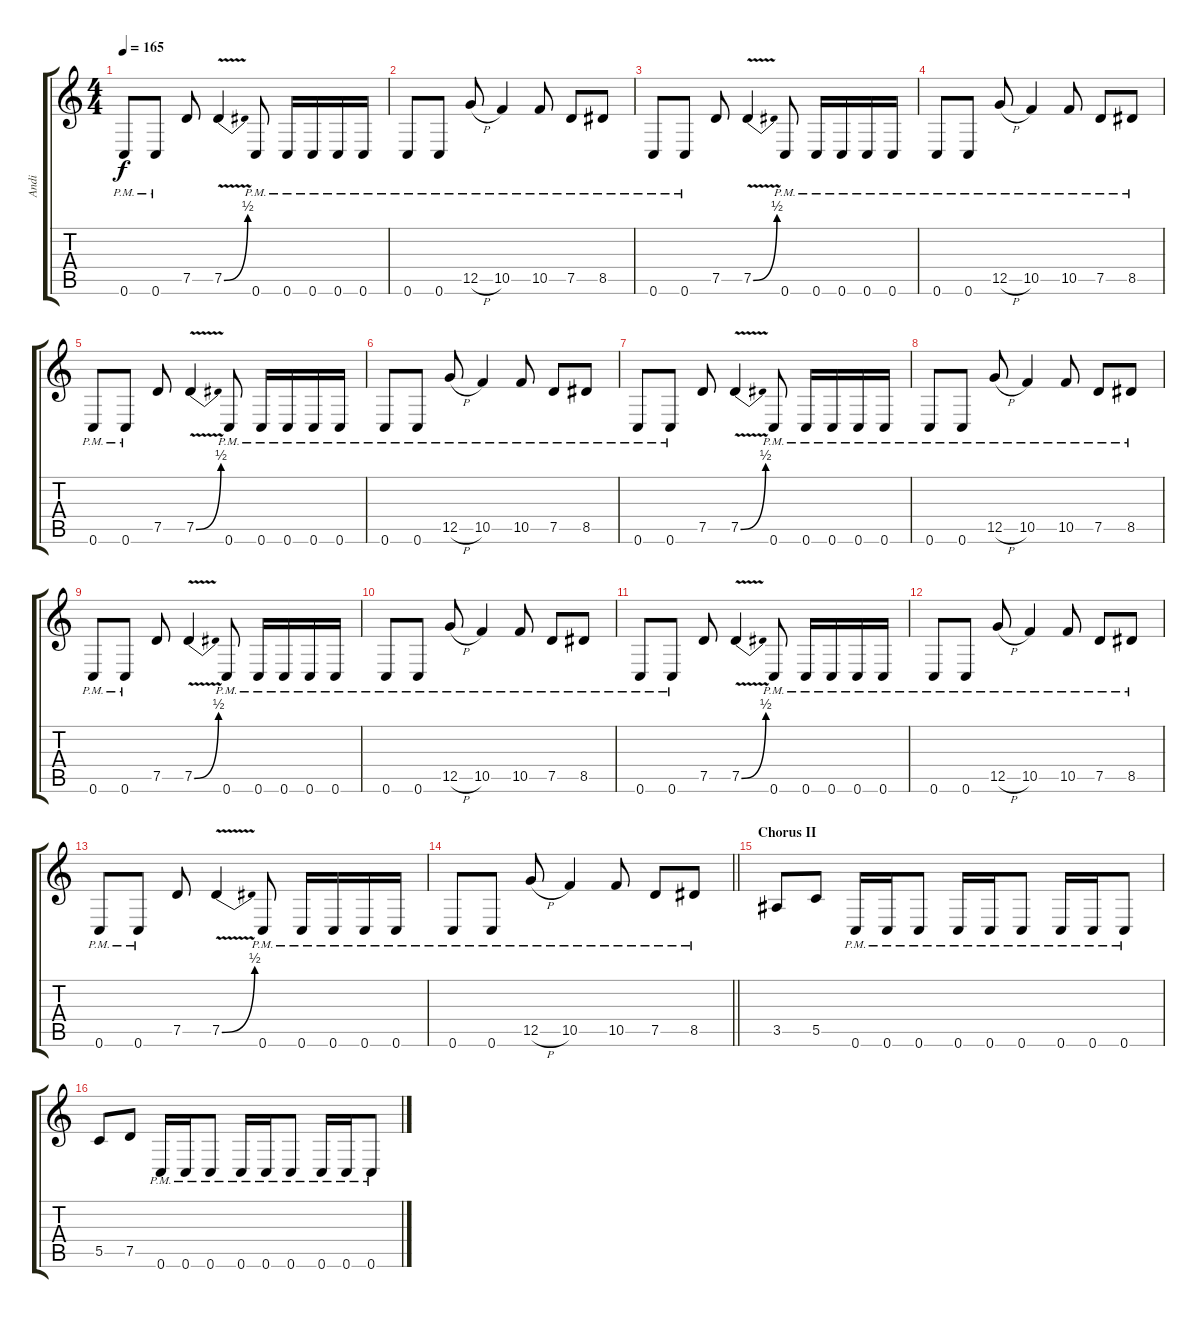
\track ("Andi" "Andi") {instrument distortionguitar}
\staff {score tabs}
\tuning (D4 A3 F3 C3 G2 C2) {hide}
\ts (4 4)
\tempo 165
\clef g2
\ks c
0.6{pm}.8{dy f} 0.6{pm}.8 7.5.8 7.5{be (bend 0 0 60 2) v}.4 0.6{pm}.8 0.6{pm}.16 0.6{pm}.16 0.6{pm}.16 0.6{pm}.16 |
0.6{pm}.8 0.6{pm}.8 12.5{h pm}.8 10.5{pm}.4 10.5{pm}.8 7.5{pm}.8 8.5{pm}.8 |
0.6{pm}.8 0.6{pm}.8 7.5.8 7.5{be (bend 0 0 60 2) v}.4 0.6{pm}.8 0.6{pm}.16 0.6{pm}.16 0.6{pm}.16 0.6{pm}.16 |
0.6{pm}.8 0.6{pm}.8 12.5{h pm}.8 10.5{pm}.4 10.5{pm}.8 7.5{pm}.8 8.5{pm}.8 |
0.6{pm}.8 0.6{pm}.8 7.5.8 7.5{be (bend 0 0 60 2) v}.4 0.6{pm}.8 0.6{pm}.16 0.6{pm}.16 0.6{pm}.16 0.6{pm}.16 |
0.6{pm}.8 0.6{pm}.8 12.5{h pm}.8 10.5{pm}.4 10.5{pm}.8 7.5{pm}.8 8.5{pm}.8 |
0.6{pm}.8 0.6{pm}.8 7.5.8 7.5{be (bend 0 0 60 2) v}.4 0.6{pm}.8 0.6{pm}.16 0.6{pm}.16 0.6{pm}.16 0.6{pm}.16 |
0.6{pm}.8 0.6{pm}.8 12.5{h pm}.8 10.5{pm}.4 10.5{pm}.8 7.5{pm}.8 8.5{pm}.8 |
0.6{pm}.8 0.6{pm}.8 7.5.8 7.5{be (bend 0 0 60 2) v}.4 0.6{pm}.8 0.6{pm}.16 0.6{pm}.16 0.6{pm}.16 0.6{pm}.16 |
0.6{pm}.8 0.6{pm}.8 12.5{h pm}.8 10.5{pm}.4 10.5{pm}.8 7.5{pm}.8 8.5{pm}.8 |
0.6{pm}.8 0.6{pm}.8 7.5.8 7.5{be (bend 0 0 60 2) v}.4 0.6{pm}.8 0.6{pm}.16 0.6{pm}.16 0.6{pm}.16 0.6{pm}.16 |
0.6{pm}.8 0.6{pm}.8 12.5{h pm}.8 10.5{pm}.4 10.5{pm}.8 7.5{pm}.8 8.5{pm}.8 |
0.6{pm}.8 0.6{pm}.8 7.5.8 7.5{be (bend 0 0 60 2) v}.4 0.6{pm}.8 0.6{pm}.16 0.6{pm}.16 0.6{pm}.16 0.6{pm}.16 |
\barLineRight lightlight
0.6{pm}.8 0.6{pm}.8 12.5{h pm}.8 10.5{pm}.4 10.5{pm}.8 7.5{pm}.8 8.5{pm}.8 |
\section ("" "Chorus II")
3.5.8 5.5.8 0.6{pm}.16 0.6{pm}.16 0.6{pm}.8 0.6{pm}.16 0.6{pm}.16 0.6{pm}.8 0.6{pm}.16 0.6{pm}.16 0.6{pm}.8 |
5.5.8 7.5.8 0.6{pm}.16 0.6{pm}.16 0.6{pm}.8 0.6{pm}.16 0.6{pm}.16 0.6{pm}.8 0.6{pm}.16 0.6{pm}.16 0.6{pm}.8
